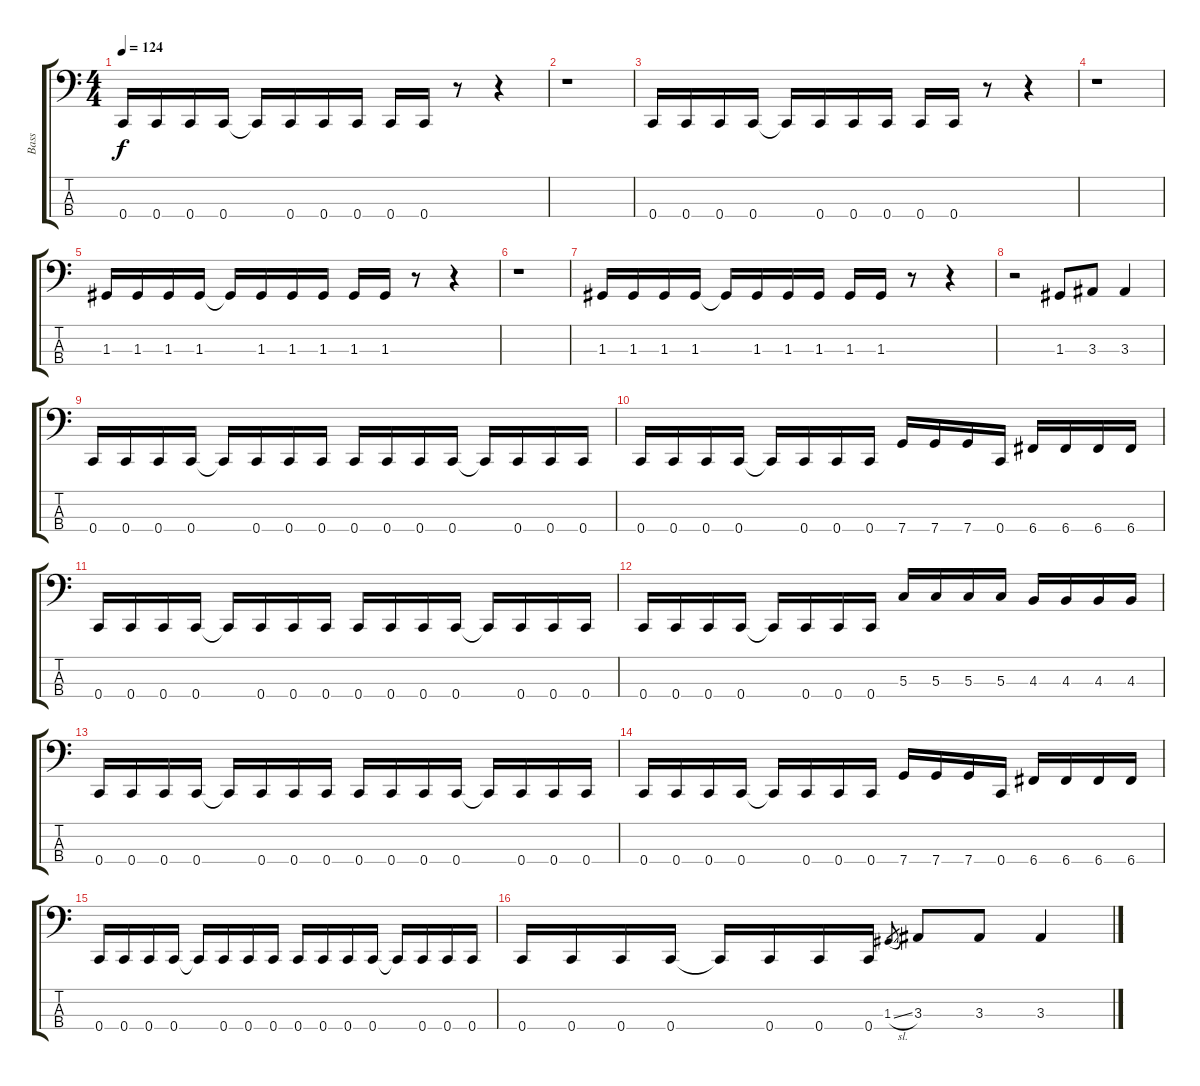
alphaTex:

\track ("Bass" "Bass") {instrument electricbasspick}
\staff {score tabs}
\tuning (F2 C2 G1 C1) {hide}
\ts (4 4)
\tempo 124
\clef f4
\ks c
0.4.16{dy f} 0.4.16 0.4.16 0.4.16 0.4{t}.16 0.4.16 0.4.16 0.4.16 0.4.16 0.4.16 r.8 r.4 |
r.1 |
0.4.16 0.4.16 0.4.16 0.4.16 0.4{t}.16 0.4.16 0.4.16 0.4.16 0.4.16 0.4.16 r.8 r.4 |
r.1 |
1.3.16 1.3.16 1.3.16 1.3.16 1.3{t}.16 1.3.16 1.3.16 1.3.16 1.3.16 1.3.16 r.8 r.4 |
r.1 |
1.3.16 1.3.16 1.3.16 1.3.16 1.3{t}.16 1.3.16 1.3.16 1.3.16 1.3.16 1.3.16 r.8 r.4 |
r.2 1.3.8 3.3.8 3.3.4 |
0.4.16 0.4.16 0.4.16 0.4.16 0.4{t}.16 0.4.16 0.4.16 0.4.16 0.4.16 0.4.16 0.4.16 0.4.16 0.4{t}.16 0.4.16 0.4.16 0.4.16 |
0.4.16 0.4.16 0.4.16 0.4.16 0.4{t}.16 0.4.16 0.4.16 0.4.16 7.4.16 7.4.16 7.4.16 0.4.16 6.4.16 6.4.16 6.4.16 6.4.16 |
0.4.16 0.4.16 0.4.16 0.4.16 0.4{t}.16 0.4.16 0.4.16 0.4.16 0.4.16 0.4.16 0.4.16 0.4.16 0.4{t}.16 0.4.16 0.4.16 0.4.16 |
0.4.16 0.4.16 0.4.16 0.4.16 0.4{t}.16 0.4.16 0.4.16 0.4.16 5.3.16 5.3.16 5.3.16 5.3.16 4.3.16 4.3.16 4.3.16 4.3.16 |
0.4.16 0.4.16 0.4.16 0.4.16 0.4{t}.16 0.4.16 0.4.16 0.4.16 0.4.16 0.4.16 0.4.16 0.4.16 0.4{t}.16 0.4.16 0.4.16 0.4.16 |
0.4.16 0.4.16 0.4.16 0.4.16 0.4{t}.16 0.4.16 0.4.16 0.4.16 7.4.16 7.4.16 7.4.16 0.4.16 6.4.16 6.4.16 6.4.16 6.4.16 |
0.4.16 0.4.16 0.4.16 0.4.16 0.4{t}.16 0.4.16 0.4.16 0.4.16 0.4.16 0.4.16 0.4.16 0.4.16 0.4{t}.16 0.4.16 0.4.16 0.4.16 |
0.4.16 0.4.16 0.4.16 0.4.16 0.4{t}.16 0.4.16 0.4.16 0.4.16 1.3{sl}.8{gr} 3.3.8 3.3.8 3.3{ss}.4
